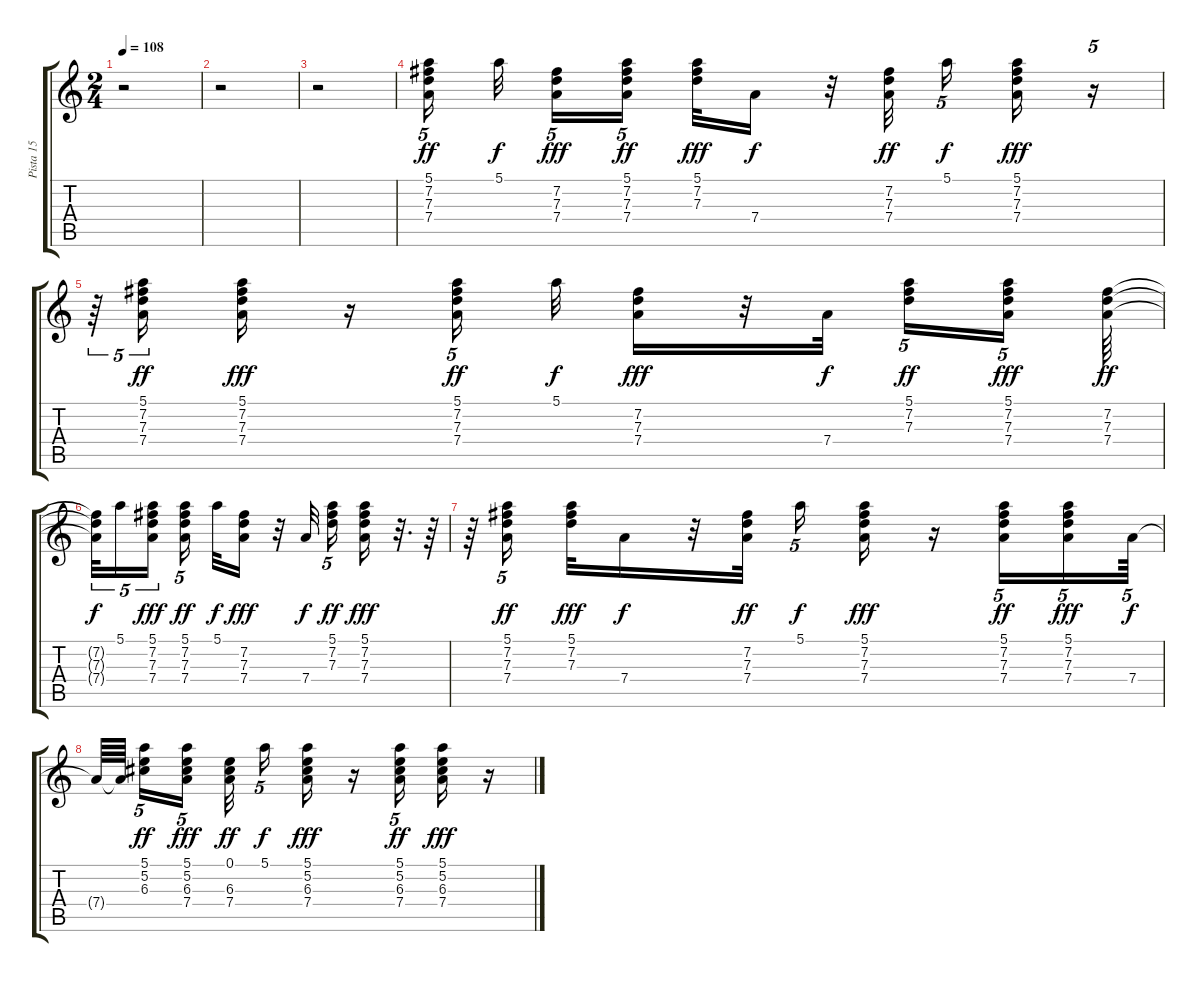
\track ("Pista 15" "Pista 15") {instrument electricguitarclean}
\staff {score tabs}
\tuning (E4 B3 G3 D3 A2 E2) {hide}
\ts (2 4)
\tempo 108
\clef g2
\ks c
r.2{dy ff} |
r.2 |
r.2 |
(5.1 7.2 7.3 7.4).16{tu (5 4)} 5.1.32{dy f} (7.2 7.3 7.4).16{tu (5 4) dy fff} (5.1 7.2 7.3 7.4).16{tu (5 4) dy ff} (5.1 7.2 7.3).32{dy fff} 7.4.16{dy f} r.32 (7.2 7.3 7.4).32{dy ff} 5.1.16{tu (5 4) dy f} (5.1 7.2 7.3 7.4).16{dy fff} r.16{tu (5 4)} |
r.64{tu (5 4)} (5.1 7.2 7.3 7.4).16{tu (5 4) dy ff} (5.1 7.2 7.3 7.4).16{dy fff} r.16 (5.1 7.2 7.3 7.4).16{tu (5 4) dy ff} 5.1.32{dy f} (7.2 7.3 7.4).16{dy fff} r.32 7.4.32{dy f} (5.1 7.2 7.3).16{tu (5 4) dy ff} (5.1 7.2 7.3 7.4).16{tu (5 4) dy fff} (7.2 7.3 7.4).64{dy ff} |
(7.2{t} 7.3{t} 7.4{t}).32{tu (5 4) dy f} 5.1.16{tu (5 4)} (5.1 7.2 7.3 7.4).16{tu (5 4) dy fff} (5.1 7.2 7.3 7.4).16{tu (5 4) dy ff} 5.1.32{dy f} (7.2 7.3 7.4).16{dy fff} r.32 7.4.32{dy f} (5.1 7.2 7.3).16{tu (5 4) dy ff} (5.1 7.2 7.3 7.4).16{dy fff} r.32{d} r.64 |
r.64 (5.1 7.2 7.3 7.4).16{tu (5 4) dy ff} (5.1 7.2 7.3).32{dy fff} 7.4.16{dy f} r.32 (7.2 7.3 7.4).32{dy ff} 5.1.16{tu (5 4) dy f} (5.1 7.2 7.3 7.4).16{dy fff} r.16 (5.1 7.2 7.3 7.4).16{tu (5 4) dy ff} (5.1 7.2 7.3 7.4).16{tu (5 4) dy fff} 7.4.64{tu (5 4) dy f} |
7.4{t}.64 7.4{t}.64 (5.1 5.2 6.3).16{tu (5 4) dy ff} (5.1 5.2 6.3 7.4).16{tu (5 4) dy fff} (0.1 6.3 7.4).32{dy ff} 5.1.16{tu (5 4) dy f} (5.1 5.2 6.3 7.4).16{dy fff} r.16 (5.1 5.2 6.3 7.4).16{tu (5 4) dy ff} (5.1 5.2 6.3 7.4).16{dy fff} r.16
